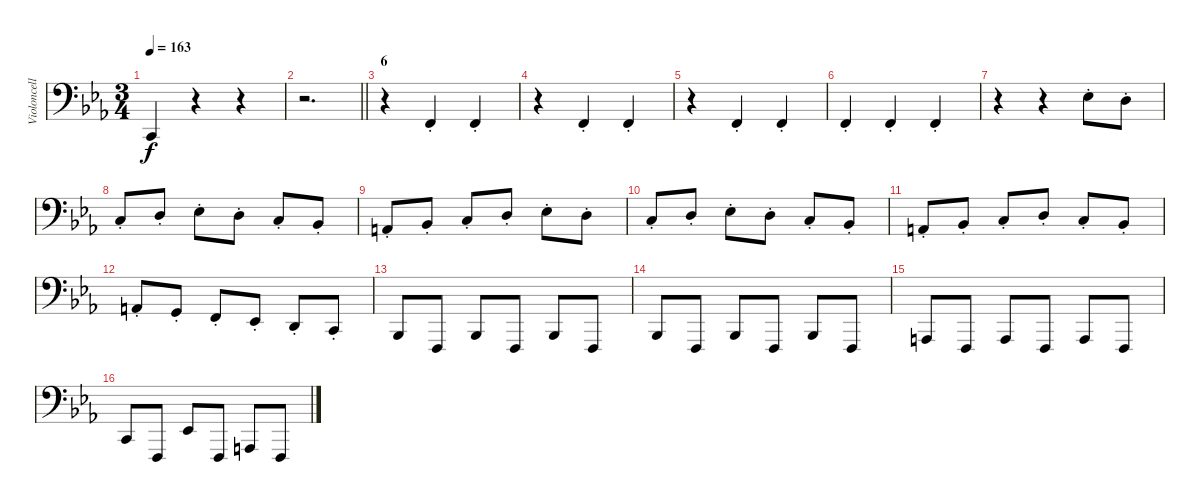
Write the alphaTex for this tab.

\track ("Violoncello" "Violoncell") {instrument cello}
\staff {score}
\tuning (G2 D2 A1 E1 B0) {hide}
\ts (3 4)
\tempo 163
\clef f4
\ks eb
3.3.4{dy f} r.4 r.4 |
\barLineRight lightlight
r.2{d} |
\section ("" "6")
r.4 3.2{st}.4 3.2{st}.4 |
r.4 3.2{st}.4 3.2{st}.4 |
r.4 3.2{st}.4 3.2{st}.4 |
3.2{st}.4 3.2{st}.4 3.2{st}.4 |
r.4 r.4 8.1{st}.8 7.1{st}.8 |
5.1{st}.8 7.1{st}.8 8.1{st}.8 7.1{st}.8 5.1{st}.8 3.1{st}.8 |
2.1{st}.8 3.1{st}.8 5.1{st}.8 7.1{st}.8 8.1{st}.8 7.1{st}.8 |
5.1{st}.8 7.1{st}.8 8.1{st}.8 7.1{st}.8 5.1{st}.8 3.1{st}.8 |
2.1{st}.8 3.1{st}.8 5.1{st}.8 7.1{st}.8 5.1{st}.8 3.1{st}.8 |
2.1{st}.8 0.1{st}.8 3.2{st}.8 1.2{st}.8 0.2{st}.8 3.3{st}.8 |
1.3.8 1.4.8 1.3.8 1.4.8 1.3.8 1.4.8 |
1.3.8 1.4.8 1.3.8 1.4.8 1.3.8 1.4.8 |
5.4.8 1.4.8 5.4.8 1.4.8 5.4.8 1.4.8 |
3.3.8 1.4.8 1.2.8 1.4.8 5.4.8 1.4.8
